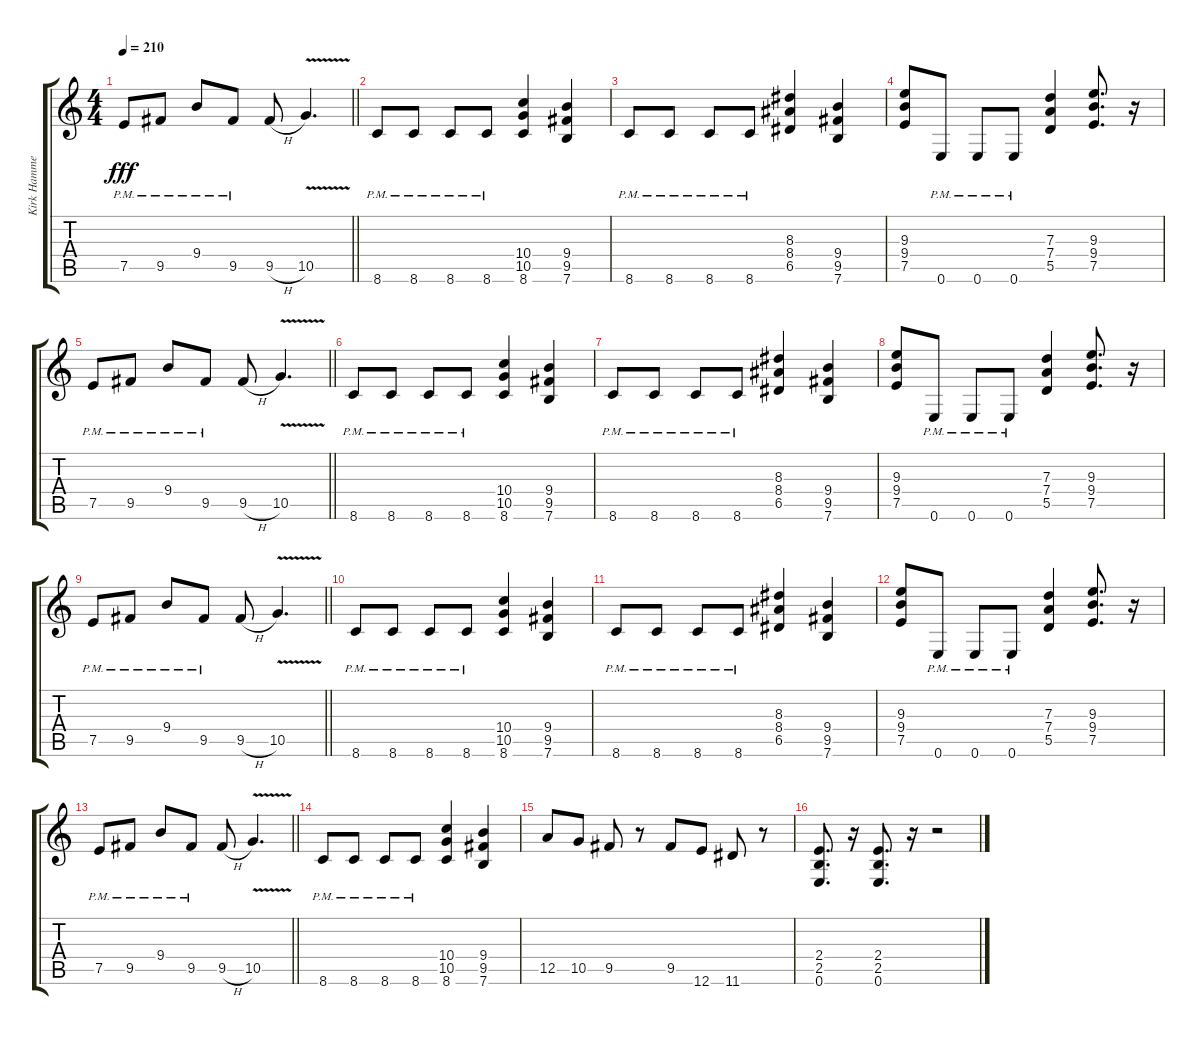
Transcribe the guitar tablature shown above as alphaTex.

\track ("Kirk Hammett" "Kirk Hamme") {instrument distortionguitar}
\staff {score tabs}
\tuning (E4 B3 G3 D3 A2 E2) {hide}
\ts (4 4)
\tempo 210
\clef g2
\barLineRight lightlight
\ks c
7.5{pm}.8{dy fff} 9.5{pm}.8 9.4{pm}.8 9.5{pm}.8 9.5{h}.8 10.5{v}.4{d} |
8.6{pm}.8 8.6{pm}.8 8.6{pm}.8 8.6{pm}.8 (10.4 10.5 8.6).4 (9.4 9.5 7.6).4 |
8.6{pm}.8 8.6{pm}.8 8.6{pm}.8 8.6{pm}.8 (8.3 8.4 6.5).4 (9.4 9.5 7.6).4 |
(9.3 9.4 7.5).8 0.6{pm}.8 0.6{pm}.8 0.6{pm}.8 (7.3 7.4 5.5).4 (9.3 9.4 7.5).8{d} r.16 |
\barLineRight lightlight
7.5{pm}.8 9.5{pm}.8 9.4{pm}.8 9.5{pm}.8 9.5{h}.8 10.5{v}.4{d} |
8.6{pm}.8 8.6{pm}.8 8.6{pm}.8 8.6{pm}.8 (10.4 10.5 8.6).4 (9.4 9.5 7.6).4 |
8.6{pm}.8 8.6{pm}.8 8.6{pm}.8 8.6{pm}.8 (8.3 8.4 6.5).4 (9.4 9.5 7.6).4 |
(9.3 9.4 7.5).8 0.6{pm}.8 0.6{pm}.8 0.6{pm}.8 (7.3 7.4 5.5).4 (9.3 9.4 7.5).8{d} r.16 |
\barLineRight lightlight
7.5{pm}.8 9.5{pm}.8 9.4{pm}.8 9.5{pm}.8 9.5{h}.8 10.5{v}.4{d} |
8.6{pm}.8 8.6{pm}.8 8.6{pm}.8 8.6{pm}.8 (10.4 10.5 8.6).4 (9.4 9.5 7.6).4 |
8.6{pm}.8 8.6{pm}.8 8.6{pm}.8 8.6{pm}.8 (8.3 8.4 6.5).4 (9.4 9.5 7.6).4 |
(9.3 9.4 7.5).8 0.6{pm}.8 0.6{pm}.8 0.6{pm}.8 (7.3 7.4 5.5).4 (9.3 9.4 7.5).8{d} r.16 |
\barLineRight lightlight
7.5{pm}.8 9.5{pm}.8 9.4{pm}.8 9.5{pm}.8 9.5{h}.8 10.5{v}.4{d} |
8.6{pm}.8 8.6{pm}.8 8.6{pm}.8 8.6{pm}.8 (10.4 10.5 8.6).4 (9.4 9.5 7.6).4 |
12.5.8 10.5.8 9.5.8 r.8 9.5.8 12.6.8 11.6.8 r.8 |
(2.4 2.5 0.6).8{d} r.16 (2.4 2.5 0.6).8{d} r.16 r.2
